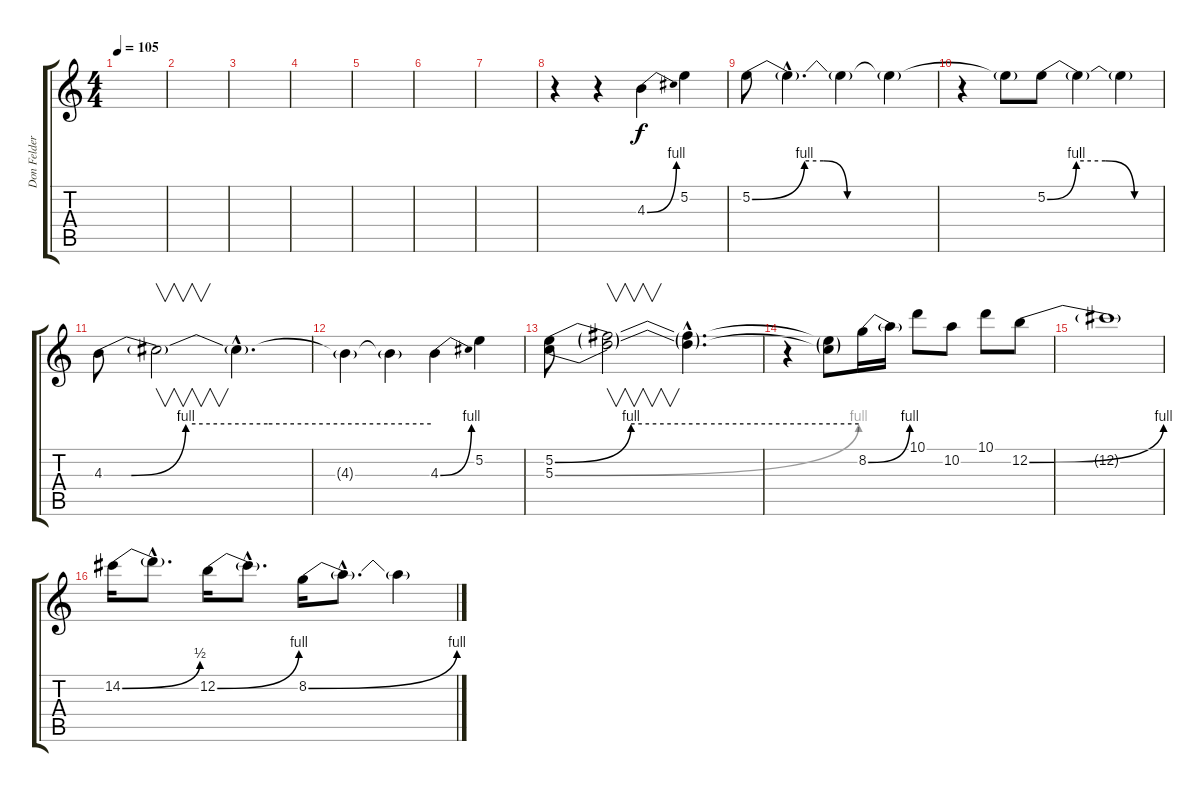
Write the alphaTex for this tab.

\track ("Don Felder" "Don Felder") {instrument overdrivenguitar}
\staff {score tabs}
\tuning (E4 B3 G3 D3 A2 E2) {hide}
\ts (4 4)
\tempo 105
\clef g2
\ks c
|
|
|
|
|
|
|
r.4 r.4 4.3{be (bend 0 0 60 4)}.4{volume 16} 5.2.4 |
5.2{be (custom 0 0 11 4 15 4 20 0 22 0 25 0 30 0 35 0 45 0 60 0)}.8 5.2{hac t}.4{d} 5.2{t}.4 5.2{t}.4 |
r.4 5.2{t}.8 5.2{be (custom 0 0 15 4 30 4 45 0 60 0)}.8 5.2{t}.4 5.2{t}.4 |
4.3{be (custom 0 0 5 0 15 4 30 4 60 4)}.8 4.3{t}.2{v} 4.3{hac t}.4{d} |
4.3{t}.4 4.3{t}.4 4.3{be (bend 0 0 60 4)}.4 5.2.4 |
(5.2{be (custom 0 0 15 4 20 4 30 4 60 4)} 5.3{be (bend 0 0 60 4)}).8 (5.2{t} 5.3{t}).2{v} (5.2{hac t} 5.3{hac t}).4{d} |
r.4 (5.2{t} 5.3{t}).8 8.2{be (bend 0 0 60 4)}.16 8.2{t}.16 10.1.8 10.2.8 10.1.8 12.2{be (bend 0 0 60 4)}.8 |
12.2{t}.1 |
14.2{be (bend 0 0 60 2)}.16 14.2{hac t}.8{d} 12.2{be (bend 0 0 60 4)}.16 12.2{hac t}.8{d} 8.2{be (bend 0 0 60 4)}.16 8.2{hac t}.8{d volume 11} 8.2{t}.4
